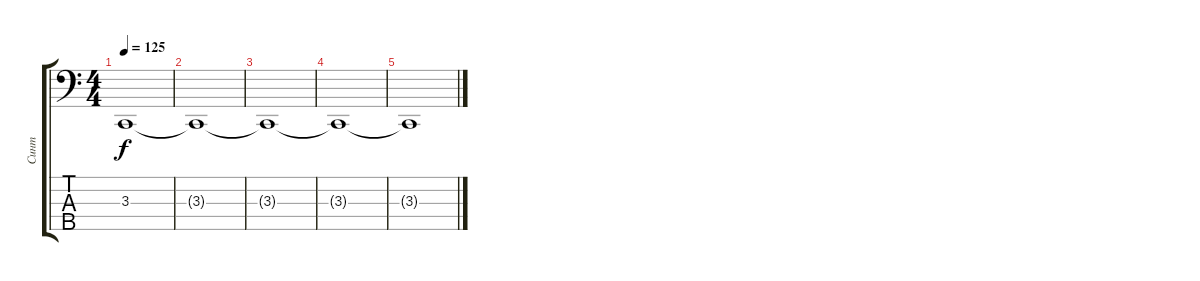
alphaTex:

\track ("Синт" "Синт") {instrument lead2sawtooth}
\staff {score tabs}
\tuning (G2 D2 A1 E1 B0) {hide}
\ts (4 4)
\tempo 125
\clef f4
\ks c
3.3{t}.1{dy f} |
3.3{t}.1 |
3.3{t}.1 |
3.3{t}.1 |
3.3{t}.1
